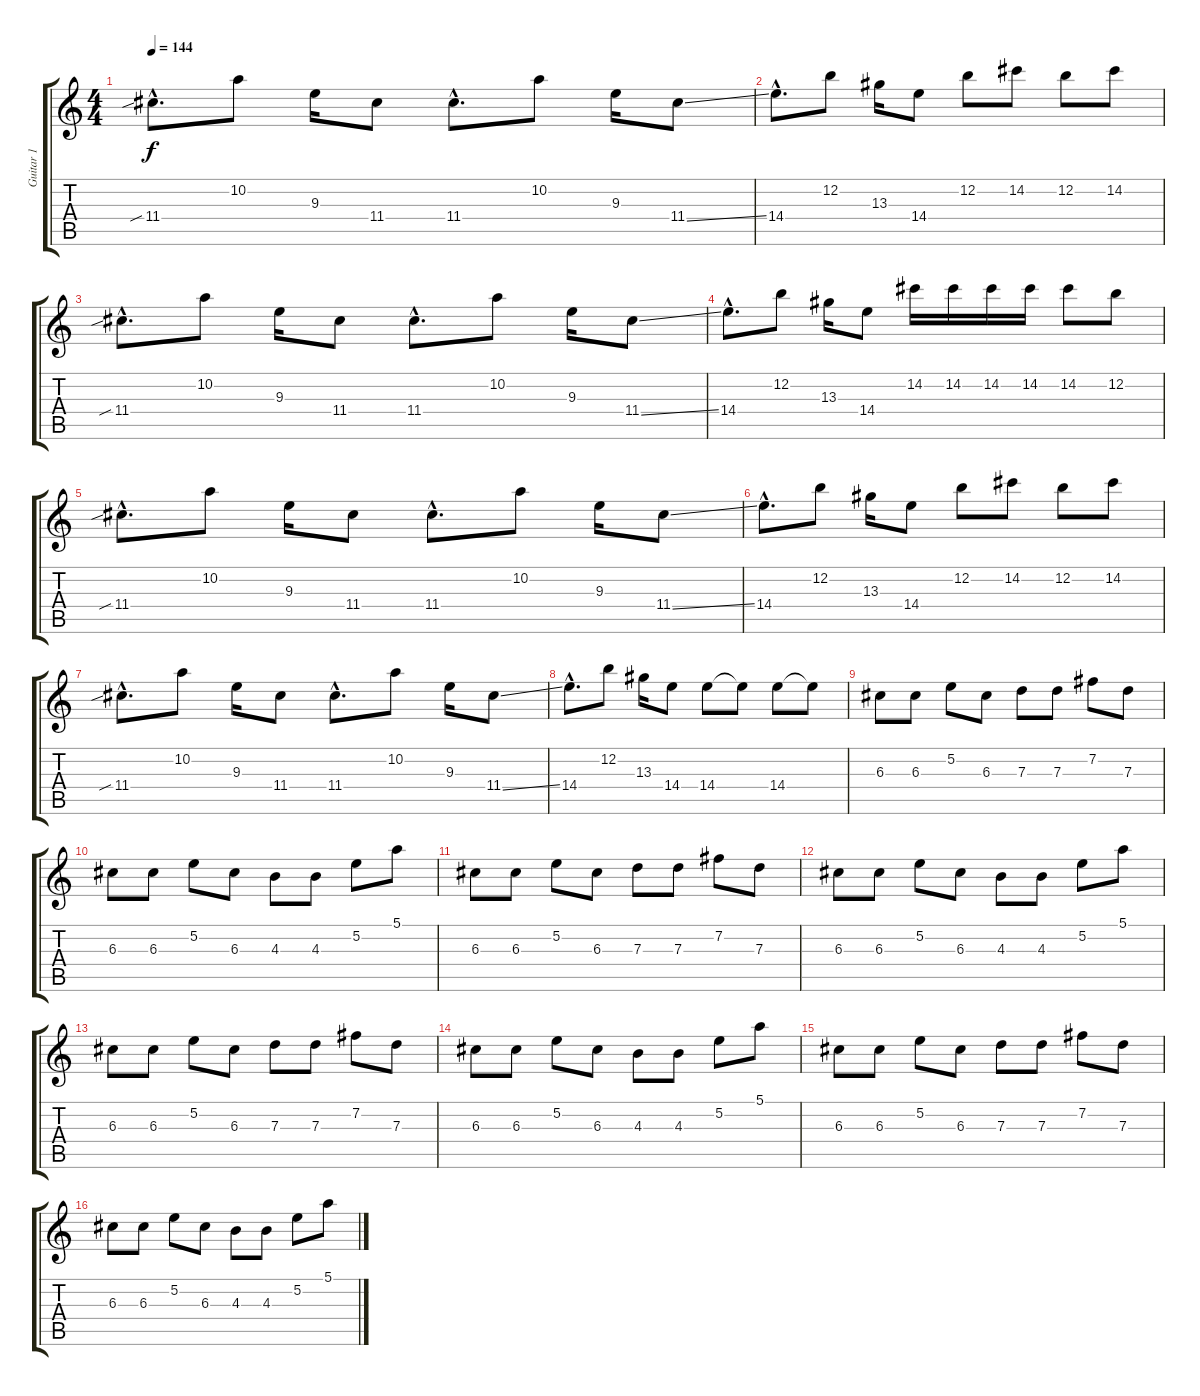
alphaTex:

\track ("Guitar 1" "Guitar 1") {instrument electricguitarjazz}
\staff {score tabs}
\tuning (E4 B3 G3 D3 A2 E2) {hide}
\ts (4 4)
\tempo 144
\clef g2
\ks c
11.4{sib hac}.8{d dy f} 10.2.8 9.3.16 11.4.8 11.4{hac}.8{d} 10.2.8 9.3.16 11.4{ss}.8 |
14.4{hac}.8{d} 12.2.8 13.3.16 14.4.8 12.2.8 14.2.8 12.2.8 14.2.8 |
11.4{sib hac}.8{d} 10.2.8 9.3.16 11.4.8 11.4{hac}.8{d} 10.2.8 9.3.16 11.4{ss}.8 |
14.4{hac}.8{d} 12.2.8 13.3.16 14.4.8 14.2.16 14.2.16 14.2.16 14.2.16 14.2.8 12.2.8 |
11.4{sib hac}.8{d} 10.2.8 9.3.16 11.4.8 11.4{hac}.8{d} 10.2.8 9.3.16 11.4{ss}.8 |
14.4{hac}.8{d} 12.2.8 13.3.16 14.4.8 12.2.8 14.2.8 12.2.8 14.2.8 |
11.4{sib hac}.8{d} 10.2.8 9.3.16 11.4.8 11.4{hac}.8{d} 10.2.8 9.3.16 11.4{ss}.8 |
14.4{hac}.8{d} 12.2.8 13.3.16 14.4.8 14.4.8 14.4{t}.8 14.4.8 14.4{t}.8 |
6.3.8 6.3.8 5.2.8 6.3.8 7.3.8 7.3.8 7.2.8 7.3.8 |
6.3.8 6.3.8 5.2.8 6.3.8 4.3.8 4.3.8 5.2.8 5.1.8 |
6.3.8 6.3.8 5.2.8 6.3.8 7.3.8 7.3.8 7.2.8 7.3.8 |
6.3.8 6.3.8 5.2.8 6.3.8 4.3.8 4.3.8 5.2.8 5.1.8 |
6.3.8 6.3.8 5.2.8 6.3.8 7.3.8 7.3.8 7.2.8 7.3.8 |
6.3.8 6.3.8 5.2.8 6.3.8 4.3.8 4.3.8 5.2.8 5.1.8 |
6.3.8 6.3.8 5.2.8 6.3.8 7.3.8 7.3.8 7.2.8 7.3.8 |
6.3.8 6.3.8 5.2.8 6.3.8 4.3.8 4.3.8 5.2.8 5.1.8
